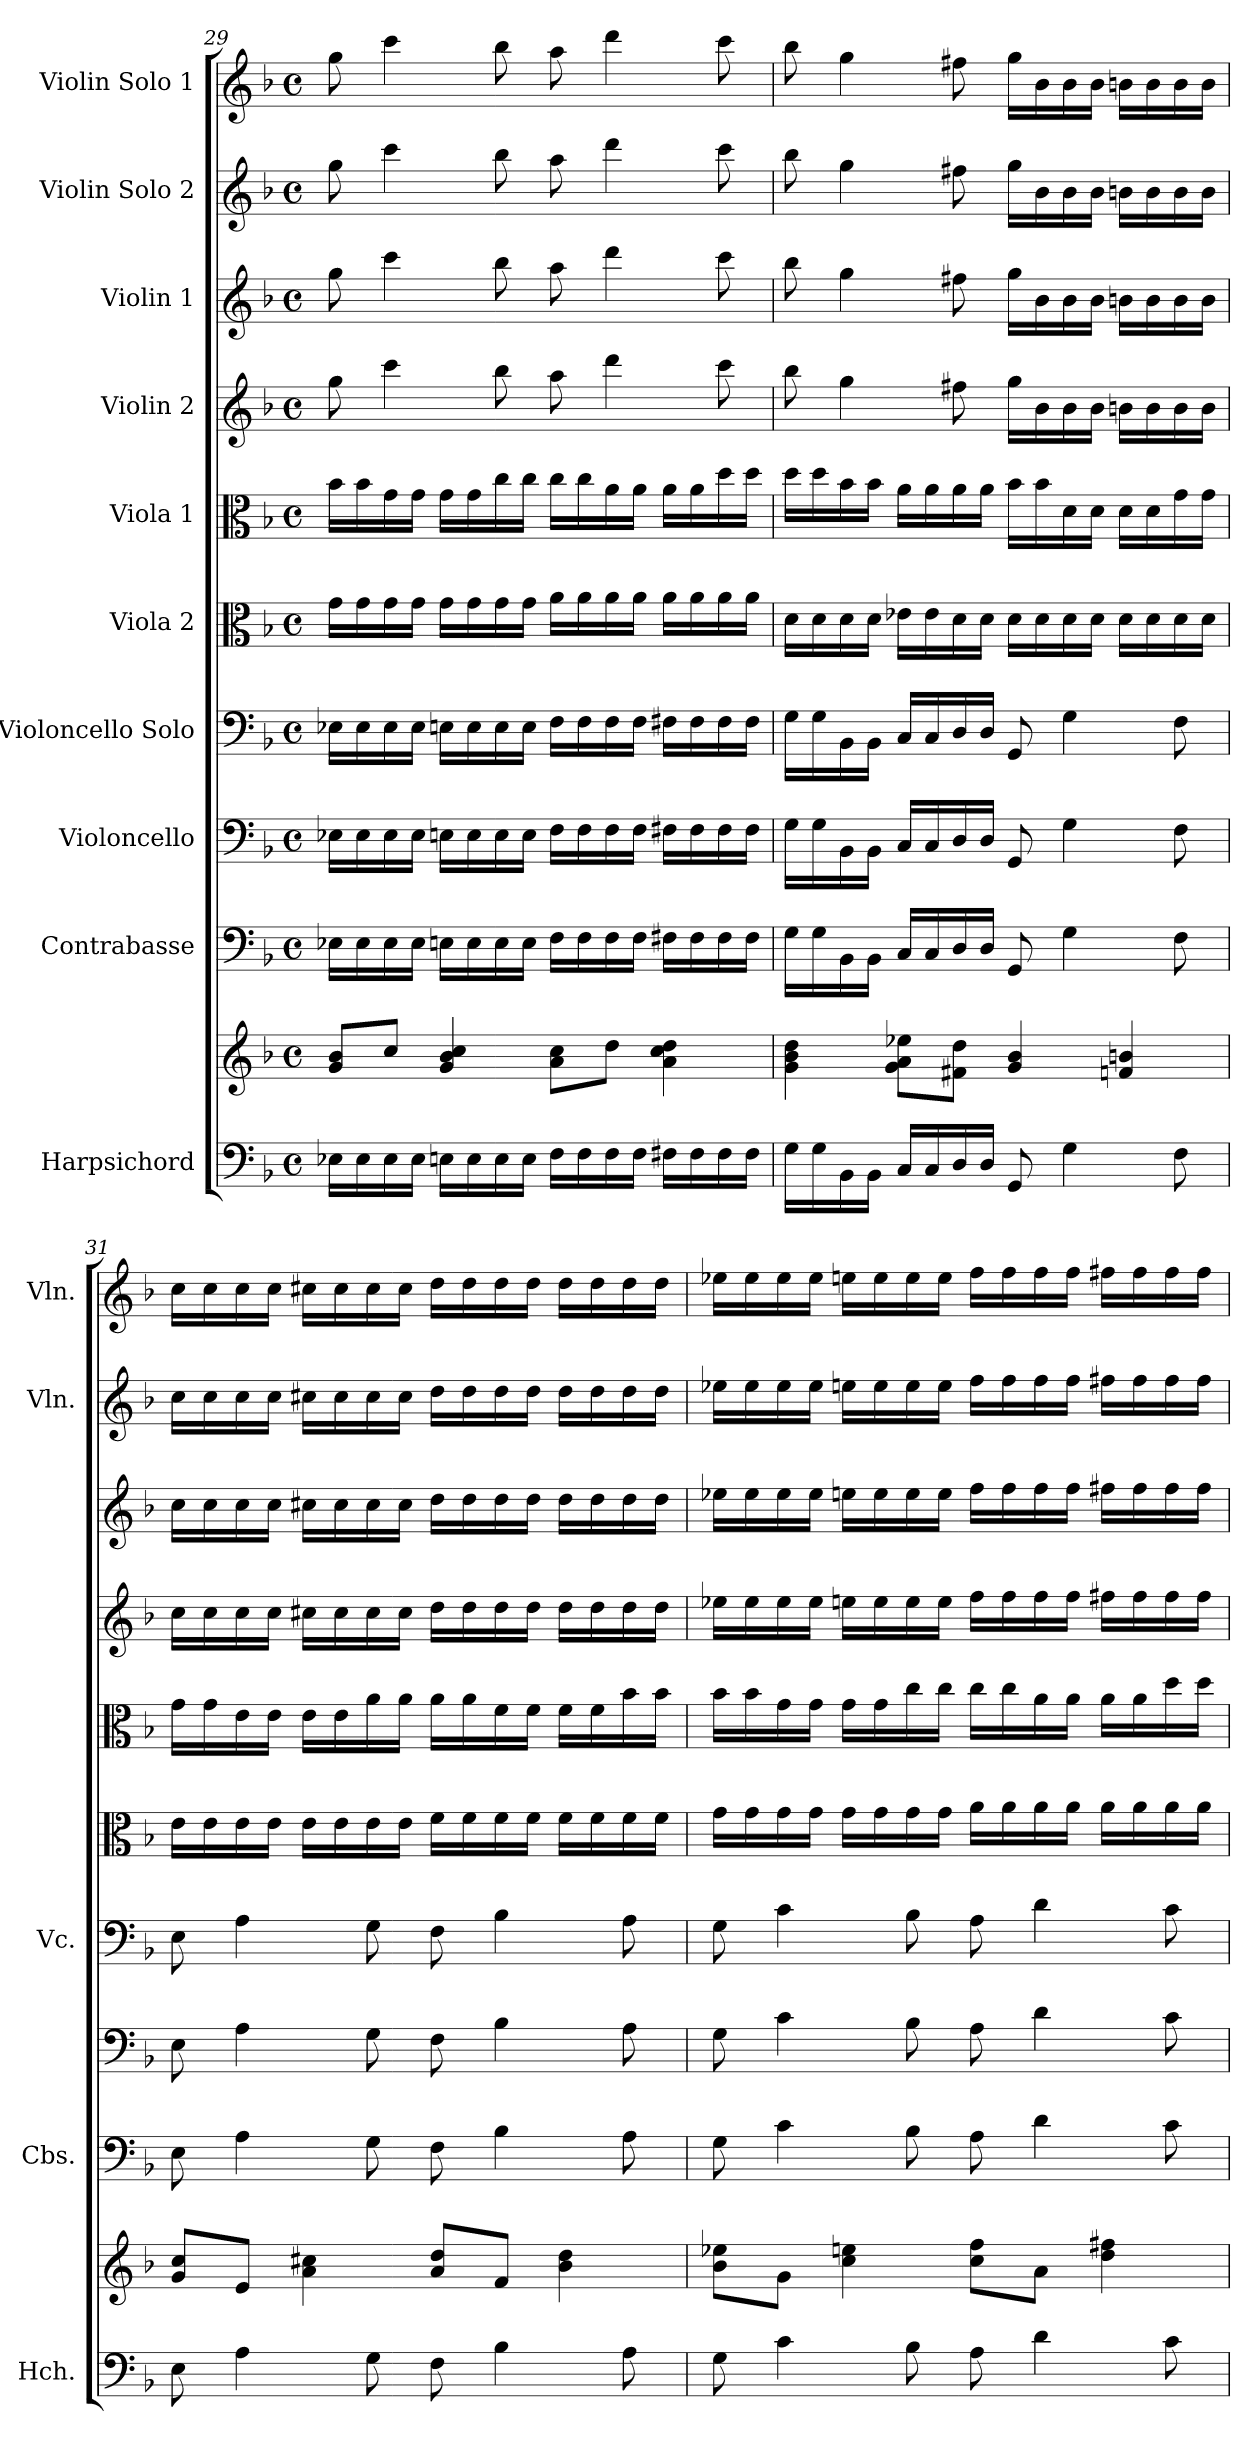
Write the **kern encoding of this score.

**kern	**kern	**kern	**kern	**kern	**kern	**kern	**kern	**kern	**kern	**kern
*part10	*part10	*part9	*part8	*part7	*part6	*part5	*part4	*part3	*part2	*part1
*staff11	*staff10	*staff9	*staff8	*staff7	*staff6	*staff5	*staff4	*staff3	*staff2	*staff1
*I"Harpsichord	*	*I"Contrabasse	*I"Violoncello	*I"Violoncello Solo	*I"Viola 2	*I"Viola 1	*I"Violin 2	*I"Violin 1	*I"Violin Solo 2	*I"Violin Solo 1
*I'Hch.	*	*I'Cbs.	*	*I'Vc.	*	*	*	*	*I'Vln.	*I'Vln.
*clefF4	*clefG2	*clefF4	*clefF4	*clefF4	*clefC3	*clefC3	*clefG2	*clefG2	*clefG2	*clefG2
*	*	*ITrd7c12	*	*	*	*	*	*	*	*
*k[b-]	*k[b-]	*k[b-]	*k[b-]	*k[b-]	*k[b-]	*k[b-]	*k[b-]	*k[b-]	*k[b-]	*k[b-]
*M4/4	*M4/4	*M4/4	*M4/4	*M4/4	*M4/4	*M4/4	*M4/4	*M4/4	*M4/4	*M4/4
*met(c)	*met(c)	*met(c)	*met(c)	*met(c)	*met(c)	*met(c)	*met(c)	*met(c)	*met(c)	*met(c)
=29	=29	=29	=29	=29	=29	=29	=29	=29	=29	=29
16E-X\LL	8g/ 8b-/L	16EE-X\LL	16E-X\LL	16E-X\LL	16g\LL	16b-\LL	8gg\	8gg\	8gg\	8gg\
16E-\	.	16EE-\	16E-\	16E-\	16g\	16b-\	.	.	.	.
16E-\	8cc/J	16EE-\	16E-\	16E-\	16g\	16g\	4ccc\	4ccc\	4ccc\	4ccc\
16E-\JJ	.	16EE-\JJ	16E-\JJ	16E-\JJ	16g\JJ	16g\JJ	.	.	.	.
16En\LL	4g/ 4b-/ 4cc/	16EEn\LL	16En\LL	16En\LL	16g\LL	16g\LL	.	.	.	.
16E\	.	16EE\	16E\	16E\	16g\	16g\	.	.	.	.
16E\	.	16EE\	16E\	16E\	16g\	16cc\	8bb-\	8bb-\	8bb-\	8bb-\
16E\JJ	.	16EE\JJ	16E\JJ	16E\JJ	16g\JJ	16cc\JJ	.	.	.	.
16F\LL	8a\ 8cc\L	16FF\LL	16F\LL	16F\LL	16a\LL	16cc\LL	8aa\	8aa\	8aa\	8aa\
16F\	.	16FF\	16F\	16F\	16a\	16cc\	.	.	.	.
16F\	8dd\J	16FF\	16F\	16F\	16a\	16a\	4ddd\	4ddd\	4ddd\	4ddd\
16F\JJ	.	16FF\JJ	16F\JJ	16F\JJ	16a\JJ	16a\JJ	.	.	.	.
16F#X\LL	4a\ 4cc\ 4dd\	16FF#X\LL	16F#X\LL	16F#X\LL	16a\LL	16a\LL	.	.	.	.
16F#\	.	16FF#\	16F#\	16F#\	16a\	16a\	.	.	.	.
16F#\	.	16FF#\	16F#\	16F#\	16a\	16dd\	8ccc\	8ccc\	8ccc\	8ccc\
16F#\JJ	.	16FF#\JJ	16F#\JJ	16F#\JJ	16a\JJ	16dd\JJ	.	.	.	.
=30	=30	=30	=30	=30	=30	=30	=30	=30	=30	=30
16G\LL	4g\ 4b-\ 4dd\	16GG\LL	16G\LL	16G\LL	16d\LL	16dd\LL	8bb-\	8bb-\	8bb-\	8bb-\
16G\	.	16GG\	16G\	16G\	16d\	16dd\	.	.	.	.
16BB-\	.	16BBB-\	16BB-\	16BB-\	16d\	16b-\	4gg\	4gg\	4gg\	4gg\
16BB-\JJ	.	16BBB-\JJ	16BB-\JJ	16BB-\JJ	16d\JJ	16b-\JJ	.	.	.	.
16C/LL	8g\ 8a\ 8ee-X\L	16CC/LL	16C/LL	16C/LL	16e-X\LL	16a\LL	.	.	.	.
16C/	.	16CC/	16C/	16C/	16e-\	16a\	.	.	.	.
16D/	8f#X\ 8dd\J	16DD/	16D/	16D/	16d\	16a\	8ff#X\	8ff#X\	8ff#X\	8ff#X\
16D/JJ	.	16DD/JJ	16D/JJ	16D/JJ	16d\JJ	16a\JJ	.	.	.	.
8GG/	4g/ 4b-/	8GGG/	8GG/	8GG/	16d\LL	16b-\LL	16gg\LL	16gg\LL	16gg\LL	16gg\LL
.	.	.	.	.	16d\	16b-\	16b-\	16b-\	16b-\	16b-\
4G\	.	4GG\	4G\	4G\	16d\	16d\	16b-\	16b-\	16b-\	16b-\
.	.	.	.	.	16d\JJ	16d\JJ	16b-\JJ	16b-\JJ	16b-\JJ	16b-\JJ
.	4fn/ 4bn/	.	.	.	16d\LL	16d\LL	16bn\LL	16bn\LL	16bn\LL	16bn\LL
.	.	.	.	.	16d\	16d\	16b\	16b\	16b\	16b\
8F\	.	8FF\	8F\	8F\	16d\	16g\	16b\	16b\	16b\	16b\
.	.	.	.	.	16d\JJ	16g\JJ	16b\JJ	16b\JJ	16b\JJ	16b\JJ
=31	=31	=31	=31	=31	=31	=31	=31	=31	=31	=31
8E\	8g/ 8cc/L	8EE\	8E\	8E\	16e\LL	16g\LL	16cc\LL	16cc\LL	16cc\LL	16cc\LL
.	.	.	.	.	16e\	16g\	16cc\	16cc\	16cc\	16cc\
4A\	8e/J	4AA\	4A\	4A\	16e\	16e\	16cc\	16cc\	16cc\	16cc\
.	.	.	.	.	16e\JJ	16e\JJ	16cc\JJ	16cc\JJ	16cc\JJ	16cc\JJ
.	4a\ 4cc#X\	.	.	.	16e\LL	16e\LL	16cc#X\LL	16cc#X\LL	16cc#X\LL	16cc#X\LL
.	.	.	.	.	16e\	16e\	16cc#\	16cc#\	16cc#\	16cc#\
8G\	.	8GG\	8G\	8G\	16e\	16a\	16cc#\	16cc#\	16cc#\	16cc#\
.	.	.	.	.	16e\JJ	16a\JJ	16cc#\JJ	16cc#\JJ	16cc#\JJ	16cc#\JJ
8F\	8a/ 8dd/L	8FF\	8F\	8F\	16f\LL	16a\LL	16dd\LL	16dd\LL	16dd\LL	16dd\LL
.	.	.	.	.	16f\	16a\	16dd\	16dd\	16dd\	16dd\
4B-\	8f/J	4BB-\	4B-\	4B-\	16f\	16f\	16dd\	16dd\	16dd\	16dd\
.	.	.	.	.	16f\JJ	16f\JJ	16dd\JJ	16dd\JJ	16dd\JJ	16dd\JJ
.	4b-\ 4dd\	.	.	.	16f\LL	16f\LL	16dd\LL	16dd\LL	16dd\LL	16dd\LL
.	.	.	.	.	16f\	16f\	16dd\	16dd\	16dd\	16dd\
8A\	.	8AA\	8A\	8A\	16f\	16b-\	16dd\	16dd\	16dd\	16dd\
.	.	.	.	.	16f\JJ	16b-\JJ	16dd\JJ	16dd\JJ	16dd\JJ	16dd\JJ
!!LO:PB:g=z
=32	=32	=32	=32	=32	=32	=32	=32	=32	=32	=32
8G\	8b-\ 8ee-X\L	8GG\	8G\	8G\	16g\LL	16b-\LL	16ee-X\LL	16ee-X\LL	16ee-X\LL	16ee-X\LL
.	.	.	.	.	16g\	16b-\	16ee-\	16ee-\	16ee-\	16ee-\
4c\	8g\J	4C\	4c\	4c\	16g\	16g\	16ee-\	16ee-\	16ee-\	16ee-\
.	.	.	.	.	16g\JJ	16g\JJ	16ee-\JJ	16ee-\JJ	16ee-\JJ	16ee-\JJ
.	4cc\ 4een\	.	.	.	16g\LL	16g\LL	16een\LL	16een\LL	16een\LL	16een\LL
.	.	.	.	.	16g\	16g\	16ee\	16ee\	16ee\	16ee\
8B-\	.	8BB-\	8B-\	8B-\	16g\	16cc\	16ee\	16ee\	16ee\	16ee\
.	.	.	.	.	16g\JJ	16cc\JJ	16ee\JJ	16ee\JJ	16ee\JJ	16ee\JJ
8A\	8cc\ 8ff\L	8AA\	8A\	8A\	16a\LL	16cc\LL	16ff\LL	16ff\LL	16ff\LL	16ff\LL
.	.	.	.	.	16a\	16cc\	16ff\	16ff\	16ff\	16ff\
4d\	8a\J	4D\	4d\	4d\	16a\	16a\	16ff\	16ff\	16ff\	16ff\
.	.	.	.	.	16a\JJ	16a\JJ	16ff\JJ	16ff\JJ	16ff\JJ	16ff\JJ
.	4dd\ 4ff#X\	.	.	.	16a\LL	16a\LL	16ff#X\LL	16ff#X\LL	16ff#X\LL	16ff#X\LL
.	.	.	.	.	16a\	16a\	16ff#\	16ff#\	16ff#\	16ff#\
8c\	.	8C\	8c\	8c\	16a\	16dd\	16ff#\	16ff#\	16ff#\	16ff#\
.	.	.	.	.	16a\JJ	16dd\JJ	16ff#\JJ	16ff#\JJ	16ff#\JJ	16ff#\JJ
=	=	=	=	=	=	=	=	=	=	=
*-	*-	*-	*-	*-	*-	*-	*-	*-	*-	*-
